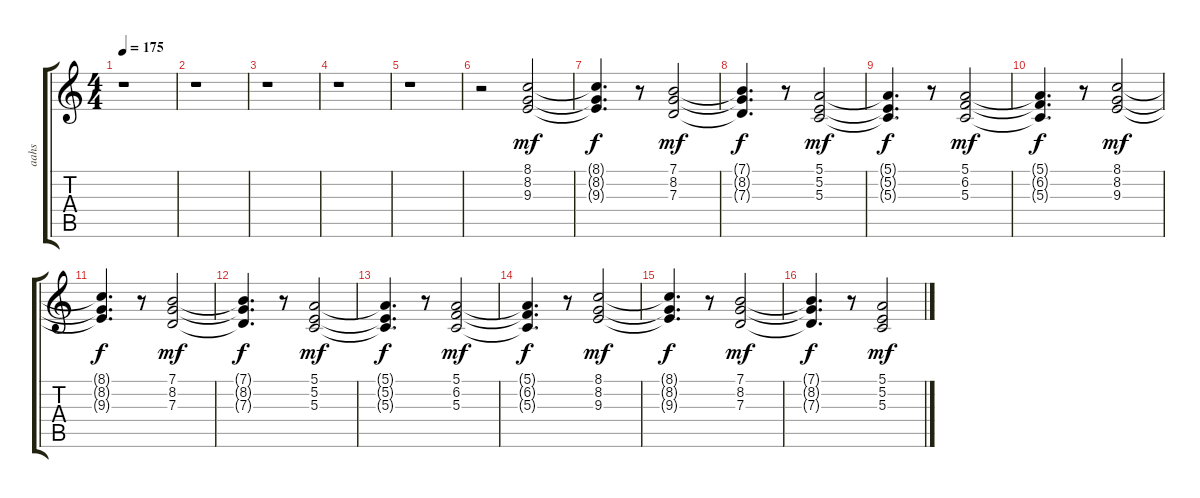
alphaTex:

\track ("aahs" "aahs") {instrument choiraahs}
\staff {score tabs}
\tuning (E4 B3 G3 D3 A2 E2) {hide}
\ts (4 4)
\tempo 175
\clef g2
\ks c
r.1{dy mf} |
r.1 |
r.1 |
r.1 |
r.1 |
r.2 (8.1 8.2 9.3).2 |
(8.1{t} 8.2{t} 9.3{t}).4{d dy f} r.8 (7.1 8.2 7.3).2{dy mf} |
(7.1{t} 8.2{t} 7.3{t}).4{d dy f} r.8 (5.1 5.2 5.3).2{dy mf} |
(5.1{t} 5.2{t} 5.3{t}).4{d dy f} r.8 (5.1 6.2 5.3).2{dy mf} |
(5.1{t} 6.2{t} 5.3{t}).4{d dy f} r.8 (8.1 8.2 9.3).2{dy mf} |
(8.1{t} 8.2{t} 9.3{t}).4{d dy f} r.8 (7.1 8.2 7.3).2{dy mf} |
(7.1{t} 8.2{t} 7.3{t}).4{d dy f} r.8 (5.1 5.2 5.3).2{dy mf} |
(5.1{t} 5.2{t} 5.3{t}).4{d dy f} r.8 (5.1 6.2 5.3).2{dy mf} |
(5.1{t} 6.2{t} 5.3{t}).4{d dy f} r.8 (8.1 8.2 9.3).2{dy mf} |
(8.1{t} 8.2{t} 9.3{t}).4{d dy f} r.8 (7.1 8.2 7.3).2{dy mf} |
(7.1{t} 8.2{t} 7.3{t}).4{d dy f} r.8 (5.1 5.2 5.3).2{dy mf}
